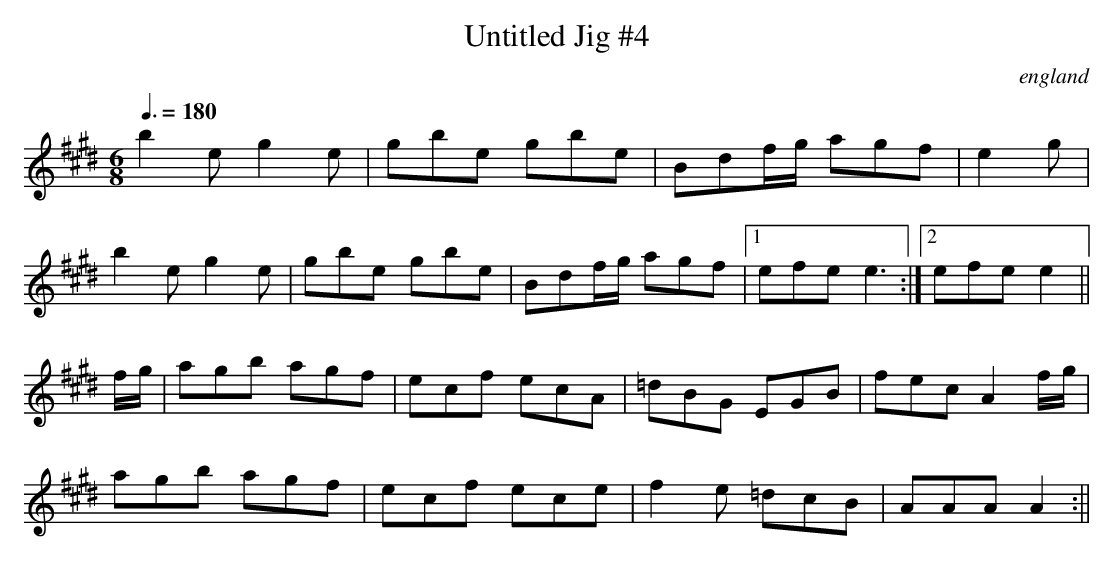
X:1
T:Untitled Jig #4
O:england
M:6/8
L:1/8
Q:3/8=180
K:E
b2 e g2 e | gbe gbe | Bdf/2g/2 agf | e2 g |
b2 e g2 e | gbe gbe | Bdf/2g/2 agf |1 efe e3 :|2 efe e2 ||
f/2g/2 | agb agf | ecf ecA | =dBG EGB | fec A2 f/2g/2 |
agb agf | ecf ece | f2 e =dcB | AAA A2 :||
